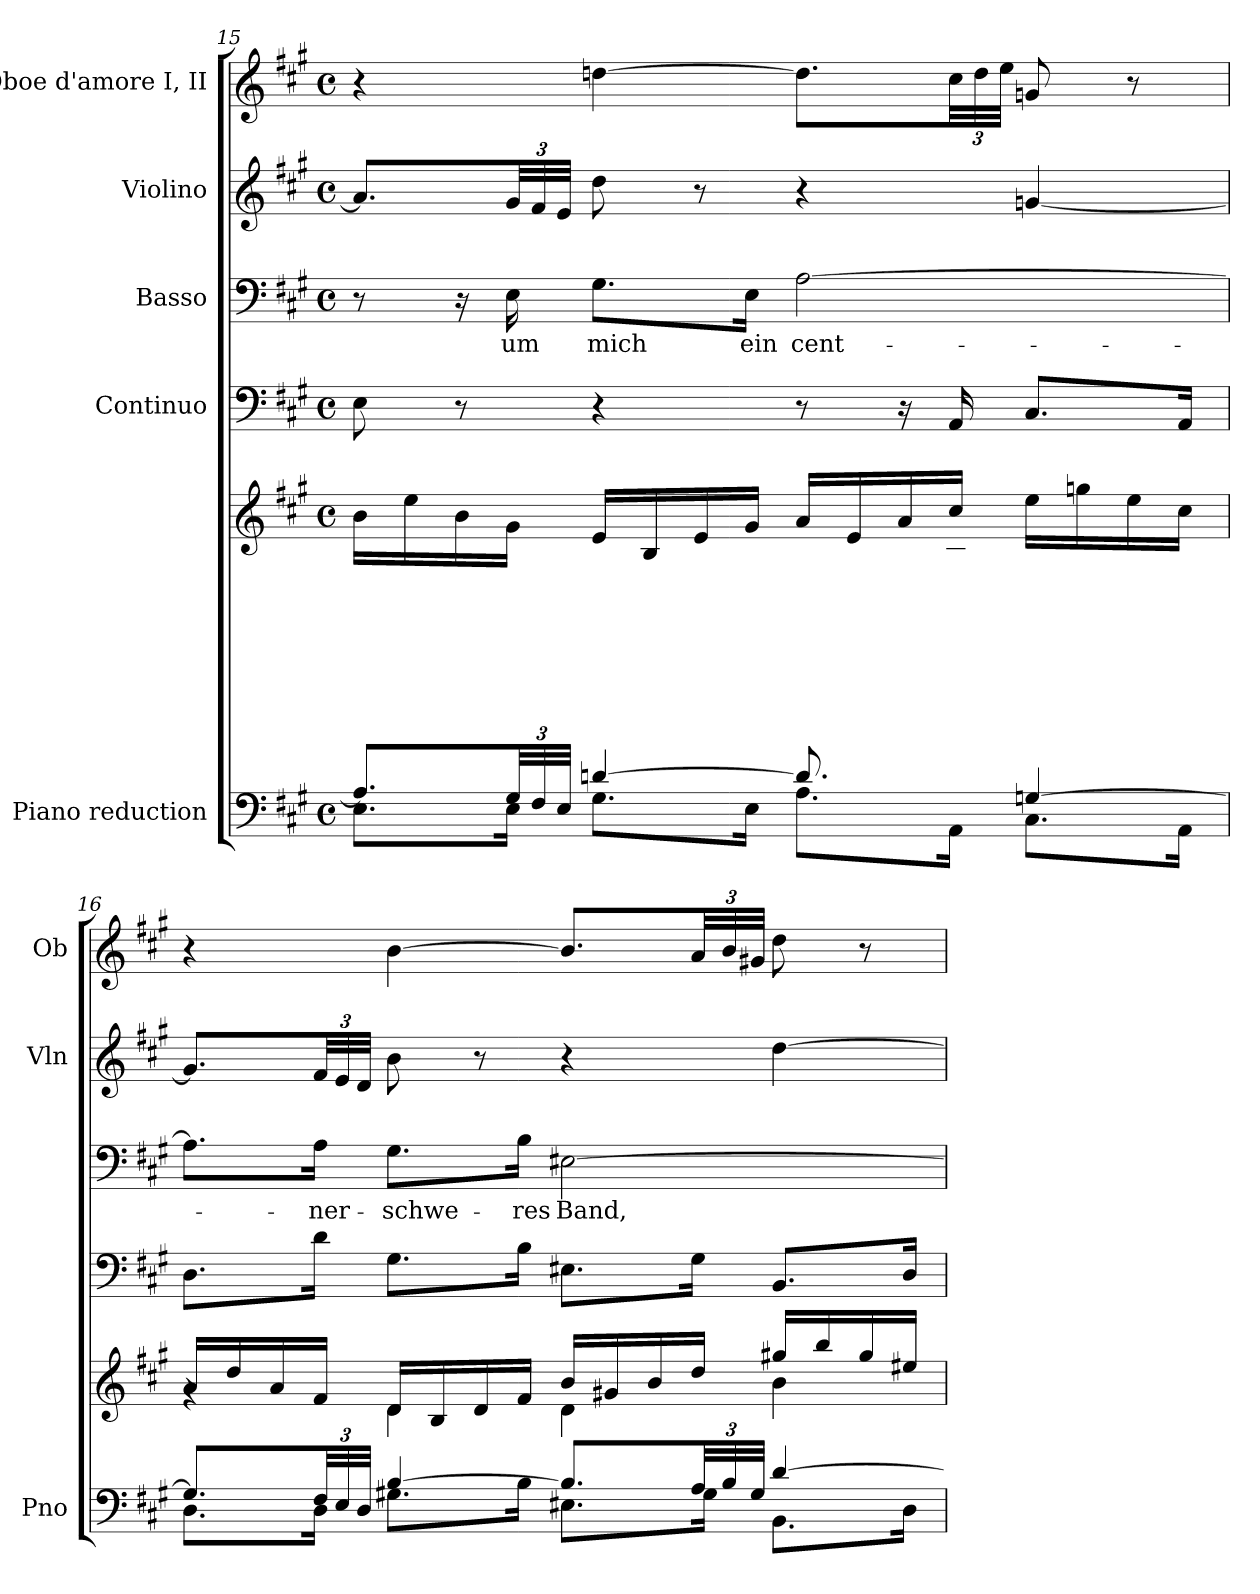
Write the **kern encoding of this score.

**kern	**kern	**kern	**kern	**text	**kern	**kern
*part5	*part5	*part4	*part3	*part3	*part2	*part1
*staff6	*staff5	*staff4	*staff3	*staff3	*staff2	*staff1
*I"Piano reduction	*	*I"Continuo	*I"Basso	*	*I"Violino	*I"Oboe d'amore I, II
*I'Pno	*	*	*	*	*I'Vln	*I'Ob
!!LO:PB:g=z
*clefF4	*clefG2	*clefF4	*clefF4	*	*clefG2	*clefG2
*k[f#c#g#]	*k[f#c#g#]	*k[f#c#g#]	*k[f#c#g#]	*	*k[f#c#g#]	*k[f#c#g#]
*M4/4	*M4/4	*M4/4	*M4/4	*	*M4/4	*M4/4
*met(c)	*met(c)	*met(c)	*met(c)	*	*met(c)	*met(c)
=15	=15	=15	=15	=15	=15	=15
*^	*^	*	*	*	*	*
8.A/L]	8.E\L	16b\LL	8.ryy	8E\	8r	.	8.a/L]	4r
.	.	16ee\	.	.	.	.	.	.
.	.	16b\	.	8r	16r	.	.	.
*	*	*v	*v	*	*	*	*	*
*Xbrackettup	*	*	*	*	*	*	*
!	!	!	!	!	!LO:LY:b	!	!
*	*	*	*	*	*	*Xbrackettup	*
48G#/LL	16E\Jk	16g#\JJ	.	16E\	um	48g#/LL	.
48F#/	.	.	.	.	.	48f#/	.
48E/JJJ	.	.	.	.	.	48e/JJJ	.
!	!	!	!	!	!LO:LY:b	!	!
[4dn/	8.G#\L	16e/LL	4r	8.G#\L	mich	8dd\	[4ddn\
.	.	16B/	.	.	.	.	.
.	.	16e/	.	.	.	8r	.
!	!	!	!	!	!LO:LY:b	!	!
.	16E\Jk	16g#/JJ	.	16E\Jk	ein	.	.
!	!	!	!	!	!LO:LY:b	!	!
8.d/L]	8.A\L	16a/LL	8r	[2A\	cent-	4r	8.dd\L]
.	.	16e/	.	.	.	.	.
.	.	16a/	16r	.	.	.	.
*	*	*^	*	*	*	*	*
*	*	*	*Xbrackettup	*	*	*	*	*Xbrackettup
16ryy	16AA\Jk	16cc#/JJ	48c#\LL	16AA/	.	.	.	48cc#\LL
.	.	.	48d\	.	.	.	.	48dd\
.	.	.	48e\JJJ	.	.	.	.	48ee\JJJ
[4Gn/	8.C#\L	16ee\LL	4ryy	8.C#/L	.	.	[4gn/	8gn/
.	.	16ggn\	.	.	.	.	.	.
.	.	16ee\	.	.	.	.	.	8r
.	16AA\Jk	16cc#\JJ	.	16AA/Jk	.	.	.	.
=16	=16	=16	=16	=16	=16	=16	=16	=16
8.G/L]	8.D\L	16a/LL	4rg	8.D\L	8.A\L]	.	8.g/L]	4r
.	.	16dd/	.	.	.	.	.	.
.	.	16a/	.	.	.	.	.	.
!	!	!	!	!	!	!LO:LY:b	!	!
48F#/LL	16D\Jk	16f#/JJ	.	16d\Jk	16A\Jk	-ner-	48f#/LL	.
48E/	.	.	.	.	.	.	48e/	.
48D/JJJ	.	.	.	.	.	.	48d/JJJ	.
!	!	!	!	!	!	!LO:LY:b	!	!
[4B/	8.G#X\L	16d/LL	4d\	8.G#\L	8.G#\L	-schwe-	8b\	[4b\
.	.	16B/	.	.	.	.	.	.
.	.	16d/	.	.	.	.	8r	.
!	!	!	!	!	!	!LO:LY:b	!	!
.	16B\Jk	16f#/JJ	.	16B\Jk	16B\Jk	-res	.	.
!	!	!	!	!	!	!LO:LY:b	!	!
8.B/L]	8.E#X\L	16b/LL	4d\	8.E#X\L	[2E#X\	Band,	4r	8.b/L]
.	.	16g#X/	.	.	.	.	.	.
.	.	16b/	.	.	.	.	.	.
48A/LL	16G#\Jk	16dd/JJ	.	16G#\Jk	.	.	.	48a/LL
48B/	.	.	.	.	.	.	.	48b/
48G#/JJJ	.	.	.	.	.	.	.	48g#X/JJJ
[4d/	8.BB\L	16gg#X/LL	4b\	8.BB/L	.	.	[4dd\	8dd\
.	.	16bb/	.	.	.	.	.	.
.	.	16gg#/	.	.	.	.	.	8r
.	16D\Jk	16ee#X/JJ	.	16D/Jk	.	.	.	.
*v	*v	*	*	*	*	*	*	*
*	*v	*v	*	*	*	*	*
=	=	=	=	=	=	=
*-	*-	*-	*-	*-	*-	*-
